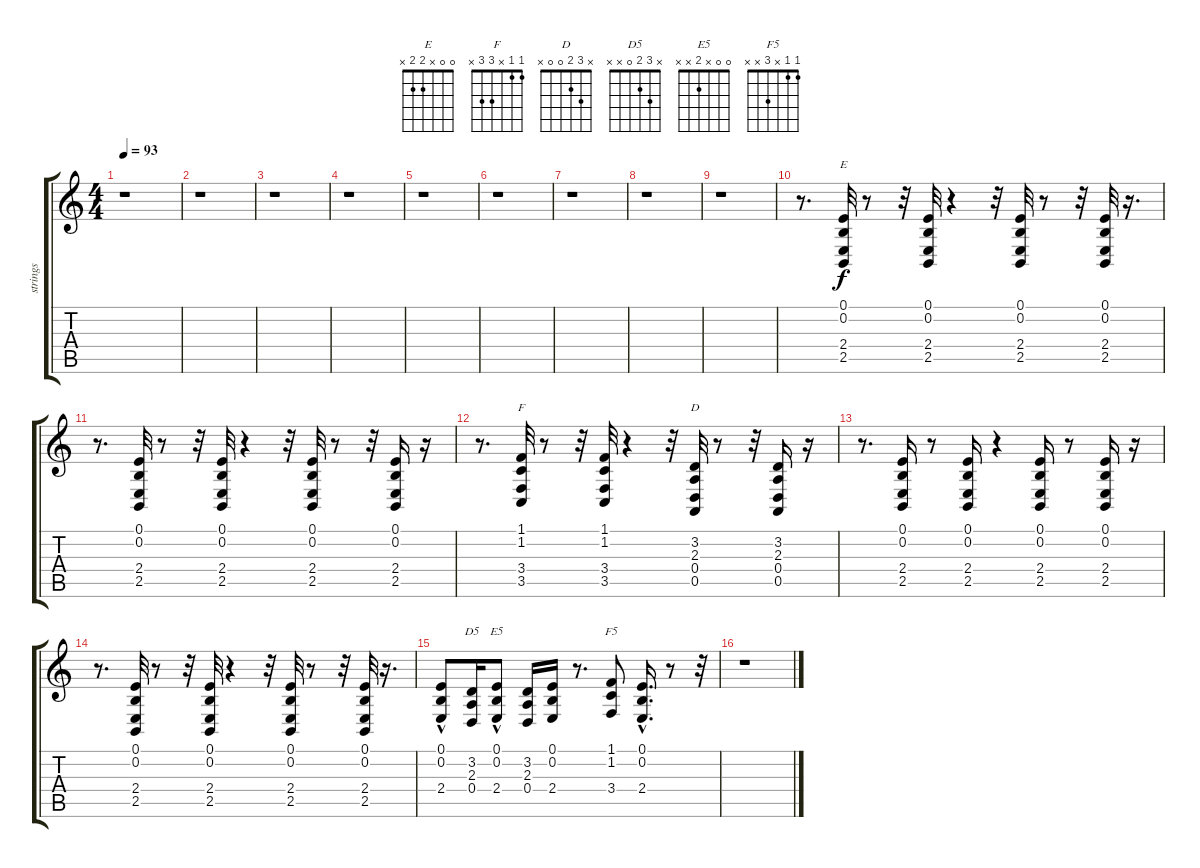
\track ("strings" "strings") {instrument stringensemble1}
\staff {score tabs}
\tuning (E4 B3 G3 D3 A2 E2) {hide}
\chord ("E" 0 0 x 2 2 x)
\chord ("F" 1 1 x 3 3 x)
\chord ("D" x 3 2 0 0 x)
\chord ("D5" x 3 2 0 x x)
\chord ("E5" 0 0 x 2 x x)
\chord ("F5" 1 1 x 3 x x)
\ts (4 4)
\tempo 93
\clef g2
\ks c
r.1{dy f} |
r.1 |
r.1 |
r.1 |
r.1 |
r.1 |
r.1 |
r.1 |
r.1 |
r.8{d} (0.1 0.2 2.4 2.5).32{ch "E"} r.8 r.32 (0.1 0.2 2.4 2.5).32 r.4 r.32 (0.1 0.2 2.4 2.5).32 r.8 r.32 (0.1 0.2 2.4 2.5).32 r.16{d} |
r.8{d} (0.1 0.2 2.4 2.5).32 r.8 r.32 (0.1 0.2 2.4 2.5).32 r.4 r.32 (0.1 0.2 2.4 2.5).32 r.8 r.32 (0.1 0.2 2.4 2.5).16 r.16 |
r.8{d} (1.1 1.2 3.4 3.5).32{ch "F"} r.8 r.32 (1.1 1.2 3.4 3.5).32 r.4 r.32 (3.2 2.3 0.4 0.5).32{ch "D"} r.8 r.32 (3.2 2.3 0.4 0.5).16 r.16 |
r.8{d} (0.1 0.2 2.4 2.5).16 r.8 (0.1 0.2 2.4 2.5).16 r.4 (0.1 0.2 2.4 2.5).16 r.8 (0.1 0.2 2.4 2.5).16 r.16 |
r.8{d} (0.1 0.2 2.4 2.5).32 r.8 r.32 (0.1 0.2 2.4 2.5).32 r.4 r.32 (0.1 0.2 2.4 2.5).32 r.8 r.32 (0.1 0.2 2.4 2.5).32 r.16{d} |
(0.1 0.2 2.4{hac}).8 (3.2 2.3 0.4).16{ch "D5"} (0.1 0.2 2.4{hac}).8{ch "E5"} (3.2 2.3 0.4).16 (0.1 0.2 2.4).16 r.8{d} (1.1 1.2 3.4).8{ch "F5"} (0.1{hac} 0.2{hac} 2.4{hac}).16{d} r.8 r.32 |
r.1
